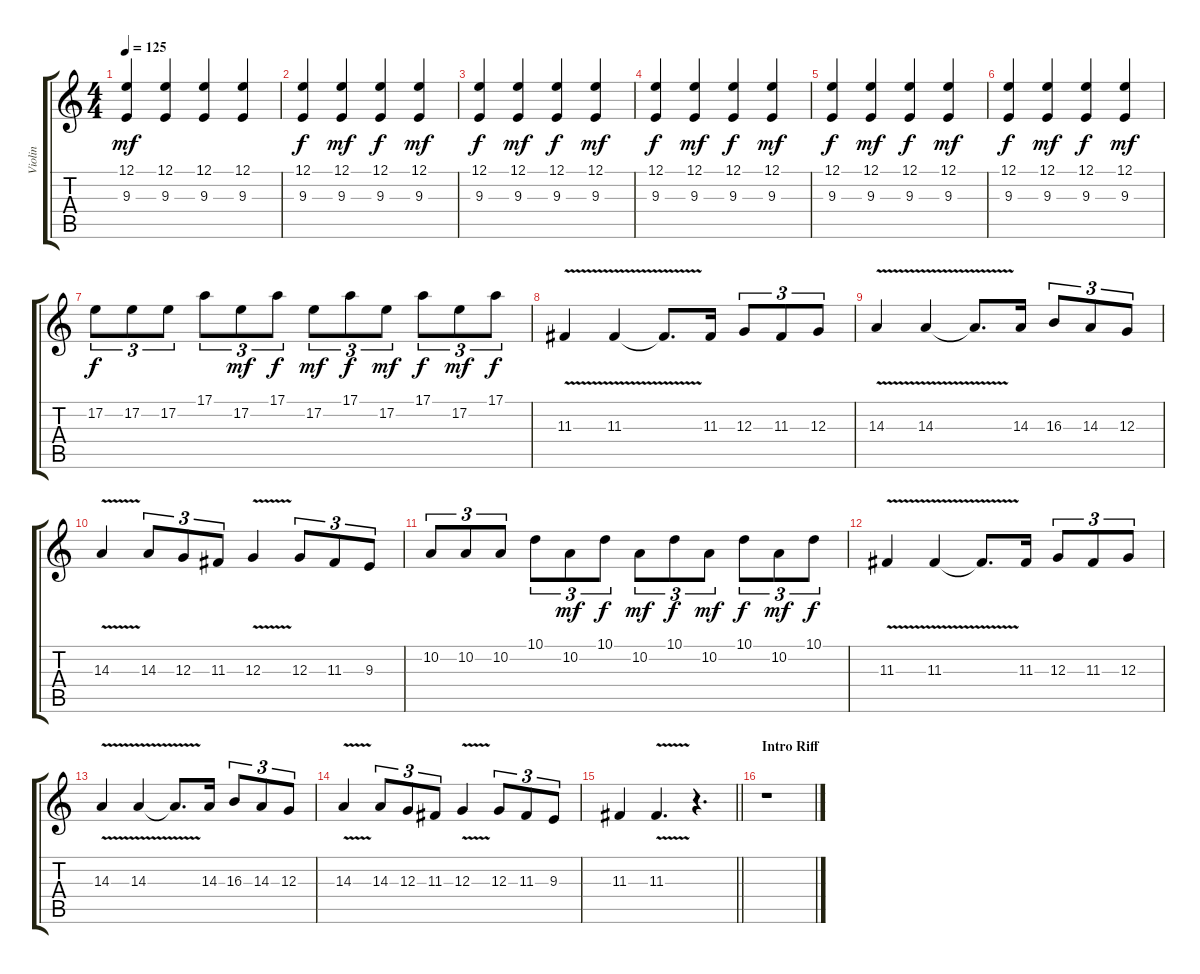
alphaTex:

\track ("Violin" "Violin") {instrument violin}
\staff {score tabs}
\tuning (E4 B3 G3 D3 A2 E2) {hide}
\ts (4 4)
\tempo 125
\clef g2
\ks c
(12.1 9.3).4{dy mf} (12.1 9.3).4 (12.1 9.3).4 (12.1 9.3).4 |
(12.1 9.3).4{dy f} (12.1 9.3).4{dy mf} (12.1 9.3).4{dy f} (12.1 9.3).4{dy mf} |
(12.1 9.3).4{dy f} (12.1 9.3).4{dy mf} (12.1 9.3).4{dy f} (12.1 9.3).4{dy mf} |
(12.1 9.3).4{dy f} (12.1 9.3).4{dy mf} (12.1 9.3).4{dy f} (12.1 9.3).4{dy mf} |
(12.1 9.3).4{dy f} (12.1 9.3).4{dy mf} (12.1 9.3).4{dy f} (12.1 9.3).4{dy mf} |
(12.1 9.3).4{dy f} (12.1 9.3).4{dy mf} (12.1 9.3).4{dy f} (12.1 9.3).4{dy mf} |
17.2.8{tu (3 2) dy f} 17.2.8{tu (3 2)} 17.2.8{tu (3 2)} 17.1.8{tu (3 2)} 17.2.8{tu (3 2) dy mf} 17.1.8{tu (3 2) dy f} 17.2.8{tu (3 2) dy mf} 17.1.8{tu (3 2) dy f} 17.2.8{tu (3 2) dy mf} 17.1.8{tu (3 2) dy f} 17.2.8{tu (3 2) dy mf} 17.1.8{tu (3 2) dy f} |
11.3{v}.4{volume 11 balance 16} 11.3{v}.4 11.3{t}.8{d} 11.3.16 12.3.8{tu (3 2)} 11.3.8{tu (3 2)} 12.3.8{tu (3 2)} |
14.3{v}.4 14.3{v}.4 14.3{t}.8{d} 14.3.16 16.3.8{tu (3 2)} 14.3.8{tu (3 2)} 12.3.8{tu (3 2)} |
14.3{v}.4 14.3.8{tu (3 2)} 12.3.8{tu (3 2)} 11.3.8{tu (3 2)} 12.3{v}.4 12.3.8{tu (3 2)} 11.3.8{tu (3 2)} 9.3.8{tu (3 2)} |
10.2.8{tu (3 2)} 10.2.8{tu (3 2)} 10.2.8{tu (3 2)} 10.1.8{tu (3 2)} 10.2.8{tu (3 2) dy mf} 10.1.8{tu (3 2) dy f} 10.2.8{tu (3 2) dy mf} 10.1.8{tu (3 2) dy f} 10.2.8{tu (3 2) dy mf} 10.1.8{tu (3 2) dy f} 10.2.8{tu (3 2) dy mf} 10.1.8{tu (3 2) dy f} |
11.3{v}.4 11.3{v}.4 11.3{t}.8{d} 11.3.16 12.3.8{tu (3 2)} 11.3.8{tu (3 2)} 12.3.8{tu (3 2)} |
14.3{v}.4 14.3{v}.4 14.3{t}.8{d} 14.3.16 16.3.8{tu (3 2)} 14.3.8{tu (3 2)} 12.3.8{tu (3 2)} |
14.3{v}.4 14.3.8{tu (3 2)} 12.3.8{tu (3 2)} 11.3.8{tu (3 2)} 12.3{v}.4 12.3.8{tu (3 2)} 11.3.8{tu (3 2)} 9.3.8{tu (3 2)} |
\barLineRight lightlight
11.3.4 11.3{v}.4{d} r.4{d} |
\section ("" "Intro Riff")
r.1
